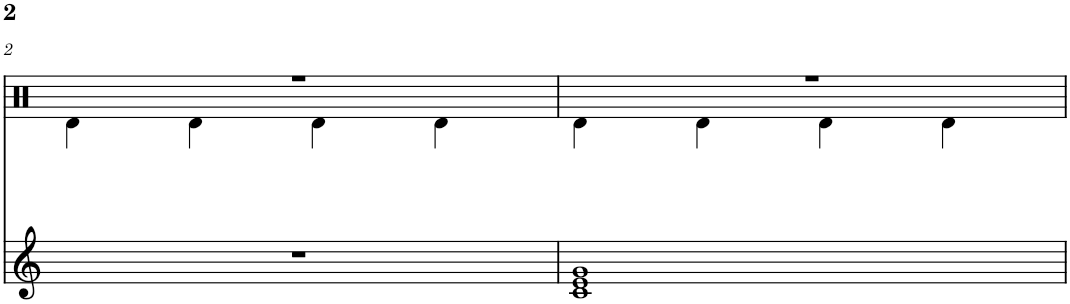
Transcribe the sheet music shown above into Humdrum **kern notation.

**kern	**kern
*part2	*part1
*staff2	*staff1
*I"Piano	*I"ドラムセット
*I'Pno	*
!!LO:PB:g=z
*clefG2	*clefX
*k[]	*k[]
*M4/4	*M4/4
=2	=2
*	*^
1r	1r	4Rd\
.	.	4Rd\
.	.	4Rd\
.	.	4Rd\
=3	=3	=3
1c 1e 1g	1r	4Rd\
.	.	4Rd\
.	.	4Rd\
.	.	4Rd\
*	*v	*v
=	=
*-	*-
